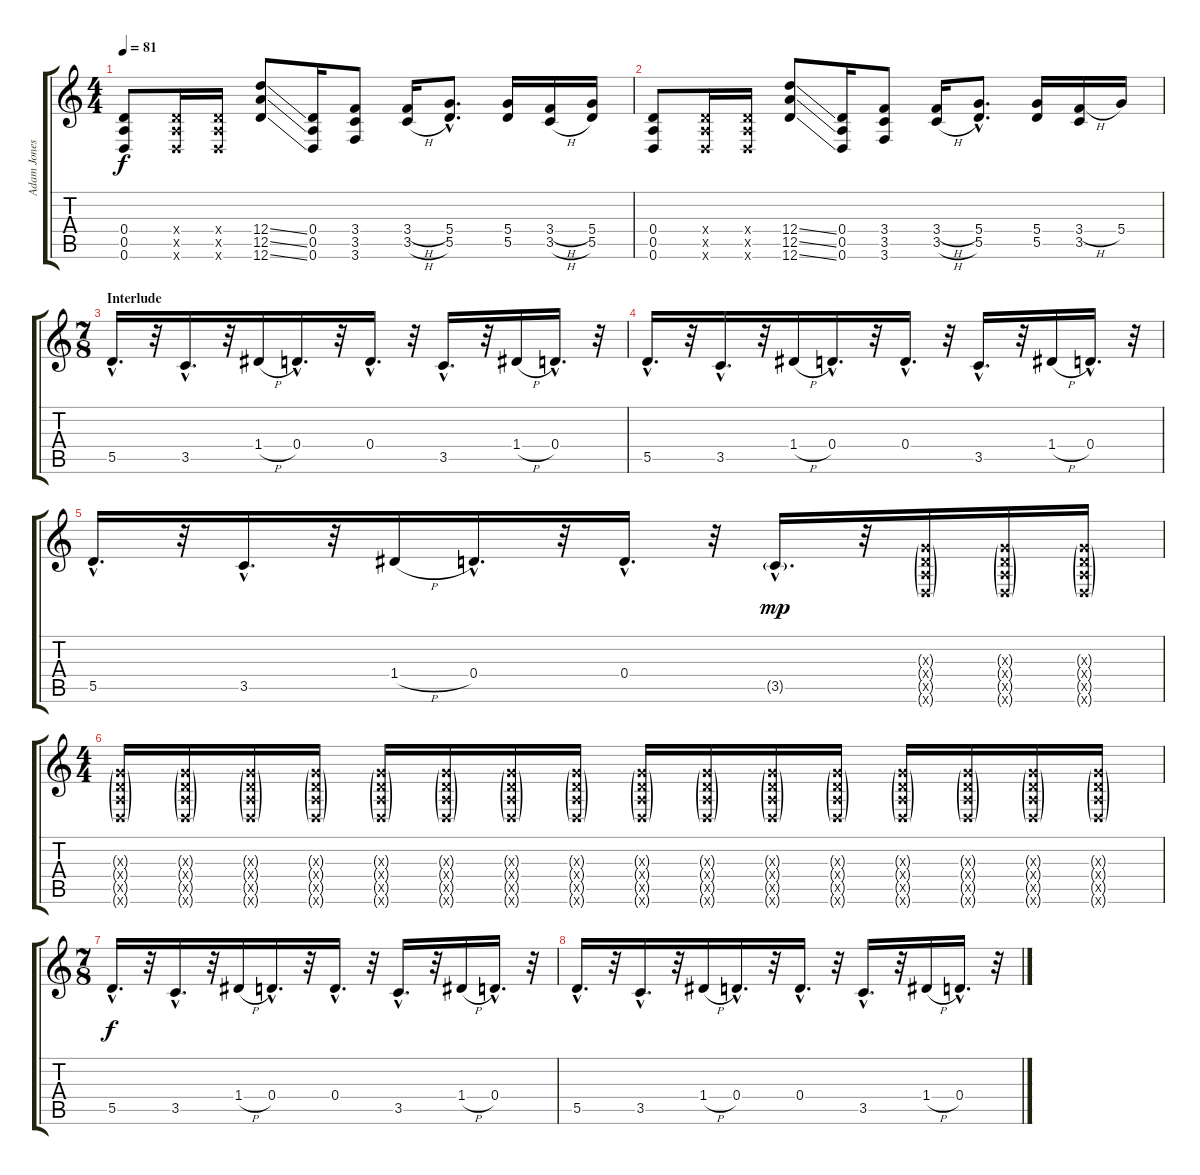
\track ("Adam Jones" "Adam Jones") {instrument distortionguitar}
\staff {score tabs}
\tuning (E4 B3 G3 D3 A2 D2) {hide}
\ts (4 4)
\tempo 81
\clef g2
\ks c
(0.4 0.5 0.6).8{dy f} (0.4{x} 0.5{x} 0.6{x}).16 (0.4{x} 0.5{x} 0.6{x}).16 (12.4{ss} 12.5{ss} 12.6{ss}).8 (0.4 0.5 0.6).16 (3.4 3.5 3.6).8 (3.4{h} 3.5{h}).16 (5.4{hac} 5.5{hac}).8{d} (5.4 5.5).16 (3.4{h} 3.5{h}).16 (5.4 5.5).16 |
(0.4 0.5 0.6).8 (0.4{x} 0.5{x} 0.6{x}).16 (0.4{x} 0.5{x} 0.6{x}).16 (12.4{ss} 12.5{ss} 12.6{ss}).8 (0.4 0.5 0.6).16 (3.4 3.5 3.6).8 (3.4{h} 3.5{h}).16 (5.4{hac} 5.5{hac}).8{d} (5.4 5.5).16 (3.4{h} 3.5).16 5.4.16 |
\ts (7 8)
\section ("" "Interlude")
5.5{hac}.16{d} r.32 3.5{hac}.16{d} r.32 1.4{h}.16 0.4{hac}.16{d} r.32 0.4{hac}.16{d} r.32 3.5{hac}.16{d} r.32 1.4{h}.16 0.4{hac}.16{d} r.32 |
5.5{hac}.16{d} r.32 3.5{hac}.16{d} r.32 1.4{h}.16 0.4{hac}.16{d} r.32 0.4{hac}.16{d} r.32 3.5{hac}.16{d} r.32 1.4{h}.16 0.4{hac}.16{d} r.32 |
5.5{hac}.16{d} r.32 3.5{hac}.16{d} r.32 1.4{h}.16 0.4{hac}.16{d} r.32 0.4{hac}.16{d} r.32 3.5{g hac}.16{d dy mp} r.32 (0.3{g x} 0.4{g x} 0.5{g x} 0.6{g x}).16{balance 15} (0.3{g x} 0.4{g x} 0.5{g x} 0.6{g x}).16 (0.3{g x} 0.4{g x} 0.5{g x} 0.6{g x}).16 |
\ts (4 4)
(0.3{g x} 0.4{g x} 0.5{g x} 0.6{g x}).16 (0.3{g x} 0.4{g x} 0.5{g x} 0.6{g x}).16 (0.3{g x} 0.4{g x} 0.5{g x} 0.6{g x}).16 (0.3{g x} 0.4{g x} 0.5{g x} 0.6{g x}).16 (0.3{g x} 0.4{g x} 0.5{g x} 0.6{g x}).16 (0.3{g x} 0.4{g x} 0.5{g x} 0.6{g x}).16 (0.3{g x} 0.4{g x} 0.5{g x} 0.6{g x}).16 (0.3{g x} 0.4{g x} 0.5{g x} 0.6{g x}).16 (0.3{g x} 0.4{g x} 0.5{g x} 0.6{g x}).16 (0.3{g x} 0.4{g x} 0.5{g x} 0.6{g x}).16 (0.3{g x} 0.4{g x} 0.5{g x} 0.6{g x}).16 (0.3{g x} 0.4{g x} 0.5{g x} 0.6{g x}).16 (0.3{g x} 0.4{g x} 0.5{g x} 0.6{g x}).16 (0.3{g x} 0.4{g x} 0.5{g x} 0.6{g x}).16 (0.3{g x} 0.4{g x} 0.5{g x} 0.6{g x}).16 (0.3{g x} 0.4{g x} 0.5{g x} 0.6{g x}).16 |
\ts (7 8)
5.5{hac}.16{d dy f balance 8} r.32 3.5{hac}.16{d} r.32 1.4{h}.16 0.4{hac}.16{d} r.32 0.4{hac}.16{d} r.32 3.5{hac}.16{d} r.32 1.4{h}.16 0.4{hac}.16{d} r.32 |
5.5{hac}.16{d} r.32 3.5{hac}.16{d} r.32 1.4{h}.16 0.4{hac}.16{d} r.32 0.4{hac}.16{d} r.32 3.5{hac}.16{d} r.32 1.4{h}.16 0.4{hac}.16{d} r.32
